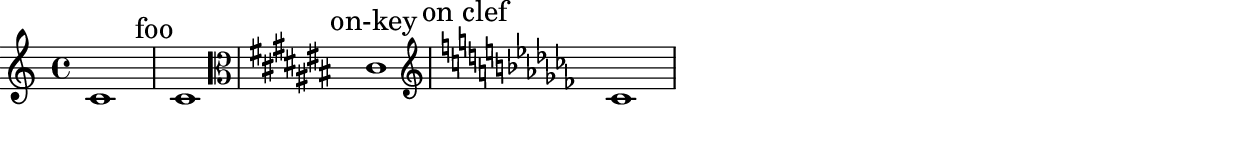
%% Generated by lilypond-book
%% Options: [exampleindent=10.16\mm,indent=0\mm,line-width=160\mm]
\include "lilypond-book-preamble.ly"


% ****************************************************************
% Start cut-&-pastable-section
% ****************************************************************



\paper {
  indent = 0\mm
  line-width = 160\mm
  % offset the left padding, also add 1mm as lilypond creates cropped
  % images with a little space on the right
  line-width = #(- line-width (* mm  3.000000) (* mm 1))
}

\layout {
  
}





% ****************************************************************
% ly snippet:
% ****************************************************************
\sourcefilename "/home/gub/NewGub/gub/target/linux-x86/src/lilypond-git.sv.gnu.org--lilypond.git-release-unstable/input/regression/rehearsal-mark-align-staff-context.ly"
\sourcefileline 0
\version "2.19.21"

\header {
  texidoc = "RehearsalMarks still align correctly if Mark_engraver is moved to
Staff context."
}

\layout {
  \context {
    \Staff
    \consists "Mark_engraver"
  }
  \context {
    \Score
    \remove "Mark_engraver"
  }
}

\relative {
  c'1 \mark "foo"
  c1
  \key cis \major
  \clef alto
  \override Score.RehearsalMark.break-align-symbols = #'(key-signature)
  \mark "on-key"
  cis
  \key ces \major
  \override Score.RehearsalMark.break-align-symbols = #'(clef)
  \clef treble
  \mark "on clef"
  ces
}



% ****************************************************************
% end ly snippet
% ****************************************************************
